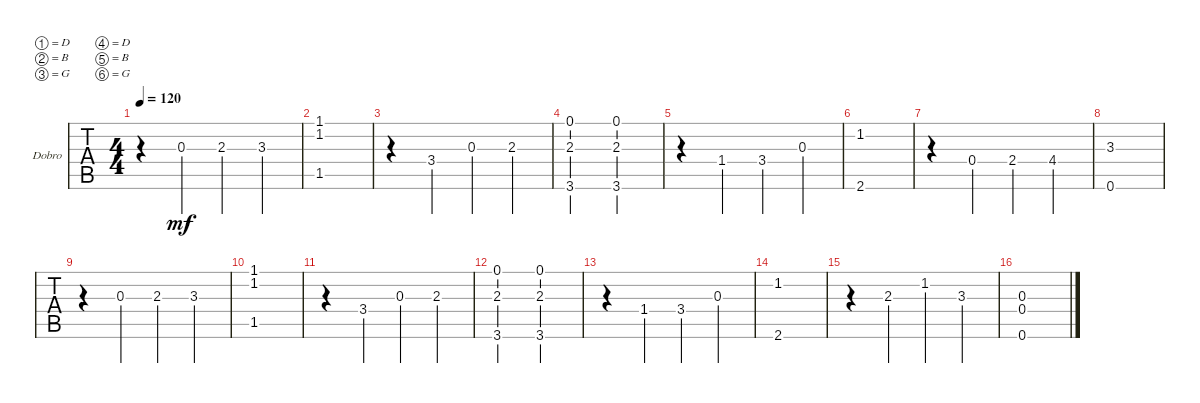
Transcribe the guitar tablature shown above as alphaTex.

\defaultSystemsLayout 4
\bracketExtendMode groupsimilarinstruments
\firstSystemTrackNameOrientation horizontal
\otherSystemsTrackNameOrientation horizontal
\track ("Dobro" "Dobro") {instrument acousticguitarsteel}
\staff {tabs}
\tuning (D4 B3 G3 D3 B2 G2)
\ts (4 4)
\tempo 120
\clef g2
\scale
0.521569
\ks gminor
r.4{dy mf instrument acousticguitarsteel} 0.3.4 2.3.4 3.3.4 |
\scale
0.239216 (1.1 1.2 1.5).1 |
\scale
0.239216 r.4 3.4.4 0.3.4 2.3.4 |
\scale
0.333333 (0.1 2.3 3.6).2 (0.1 2.3 3.6).2 |
\scale
0.333333 r.4 1.4.4 3.4.4 0.3.4 |
\scale
0.333333 (1.2 2.6).1 |
\scale
0.333333 r.4 0.4.4 2.4.4 4.4.4 |
\scale
0.333333 (3.3 0.6).1 |
\scale
0.333333 r.4 0.3.4 2.3.4 3.3.4 |
\scale
0.333333 (1.2 1.1 1.5).1 |
\scale
0.333333 r.4 3.4.4 0.3.4 2.3.4 |
\scale
0.333333 (0.1 3.6 2.3).2 (0.1 2.3 3.6).2 |
\scale
0.333333 r.4 1.4.4 3.4.4 0.3.4 |
\scale
0.333333 (1.2 2.6).1 |
\scale
0.333333 r.4 2.3.4 1.2.4 3.3.4 |
\scale
0.333333 (0.3 0.6 0.4).1
